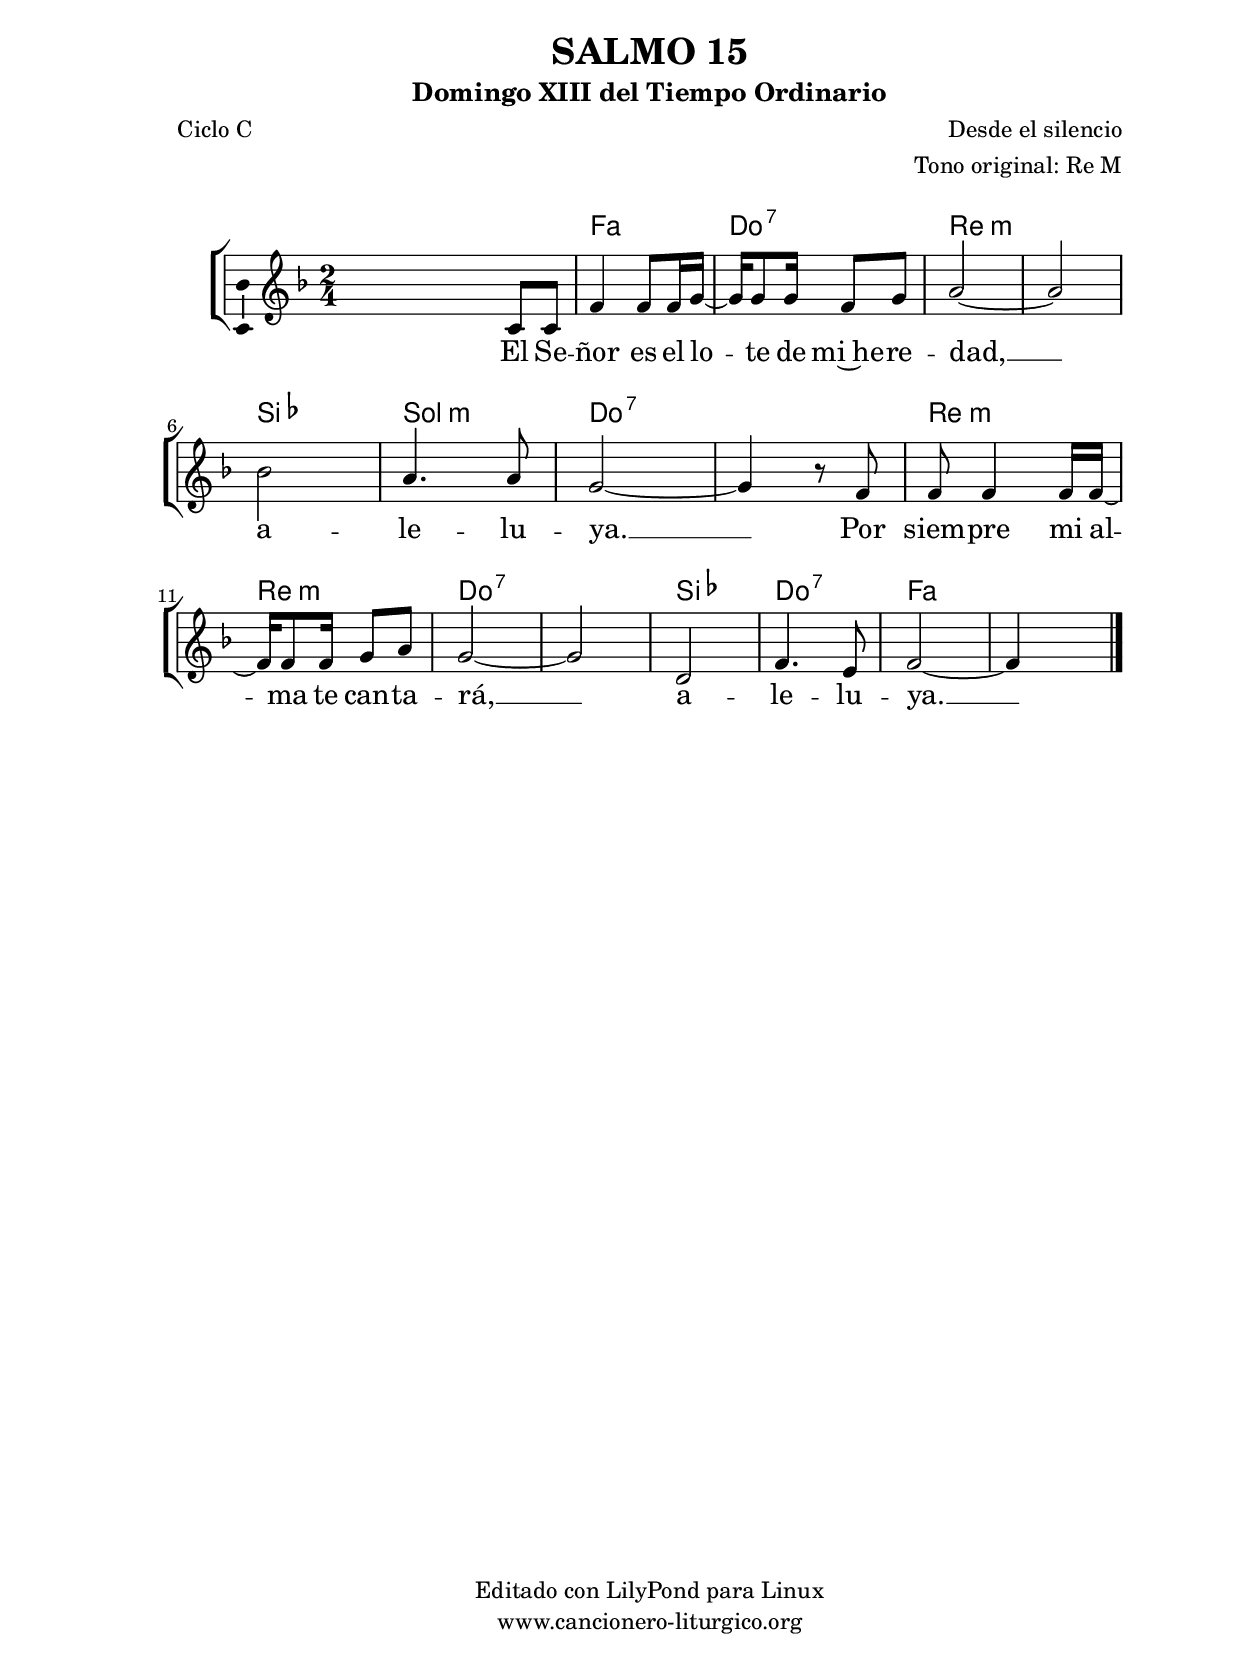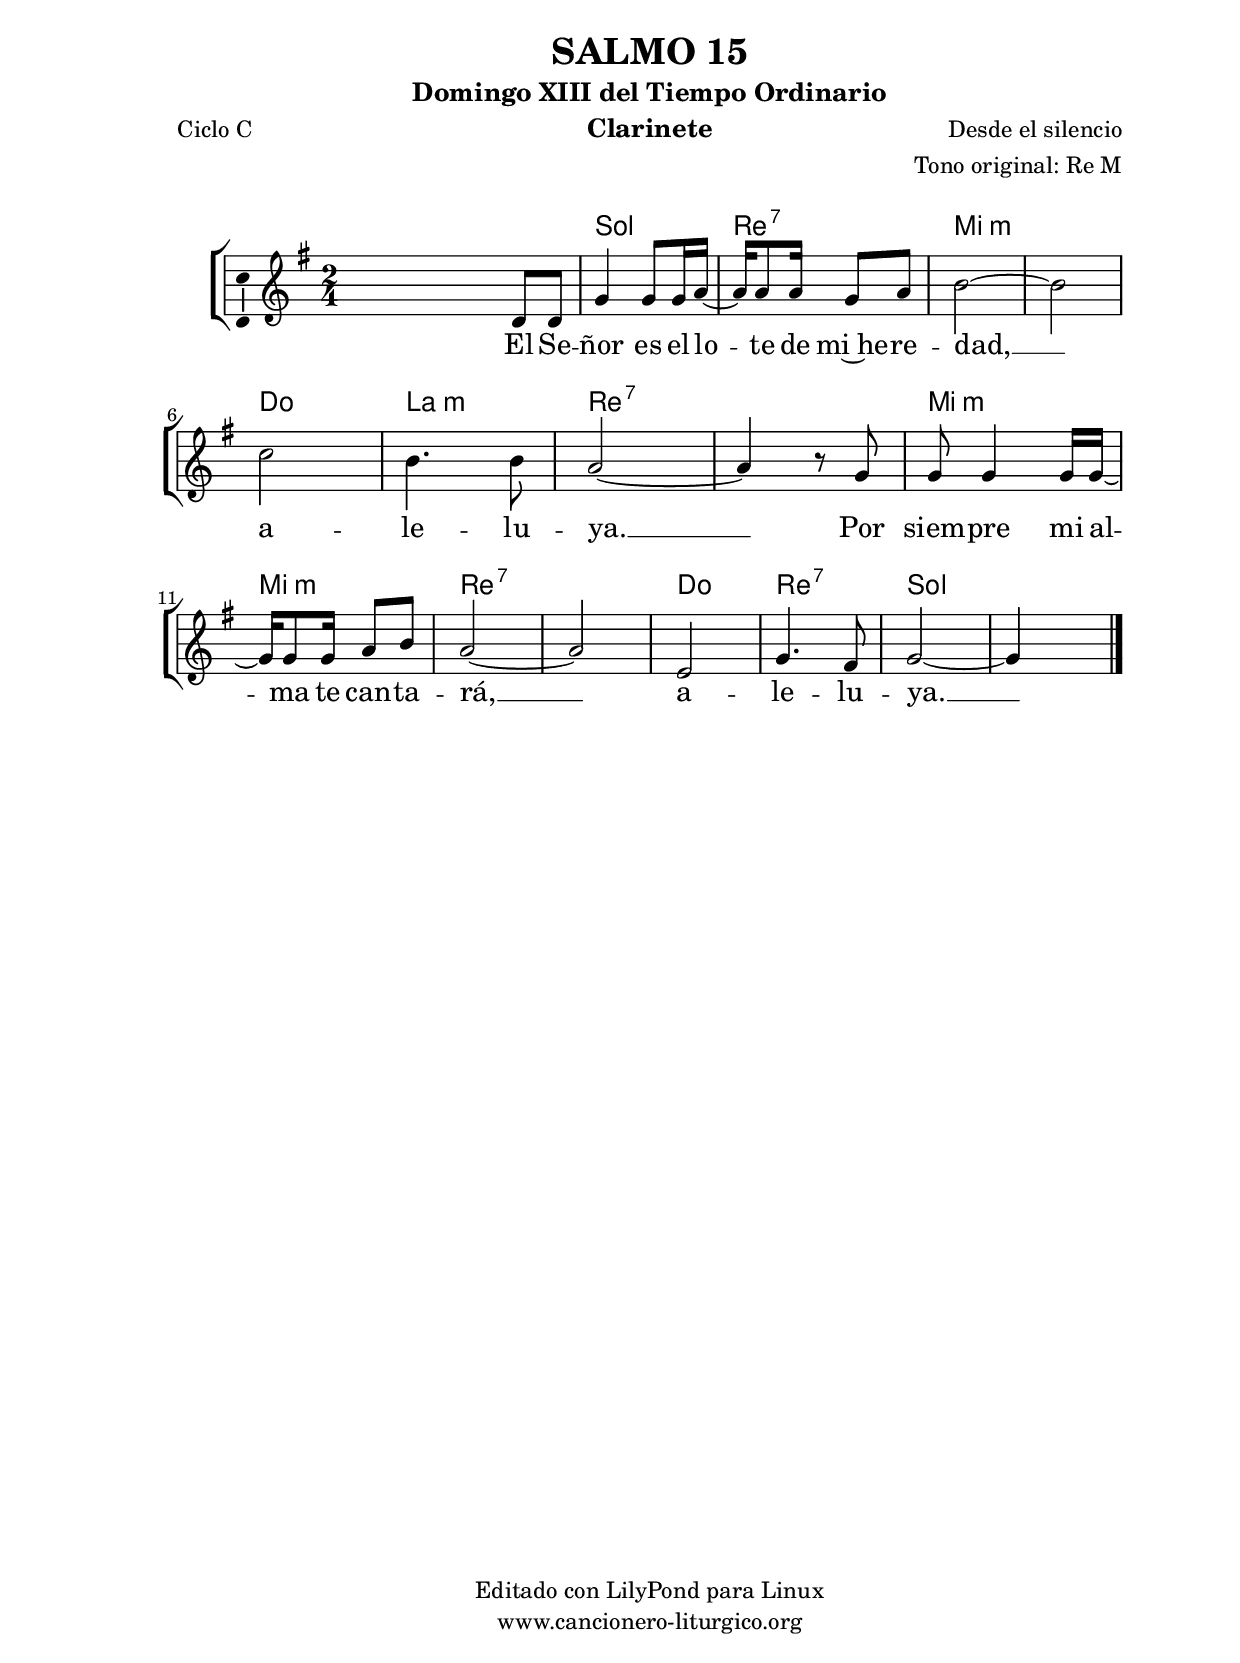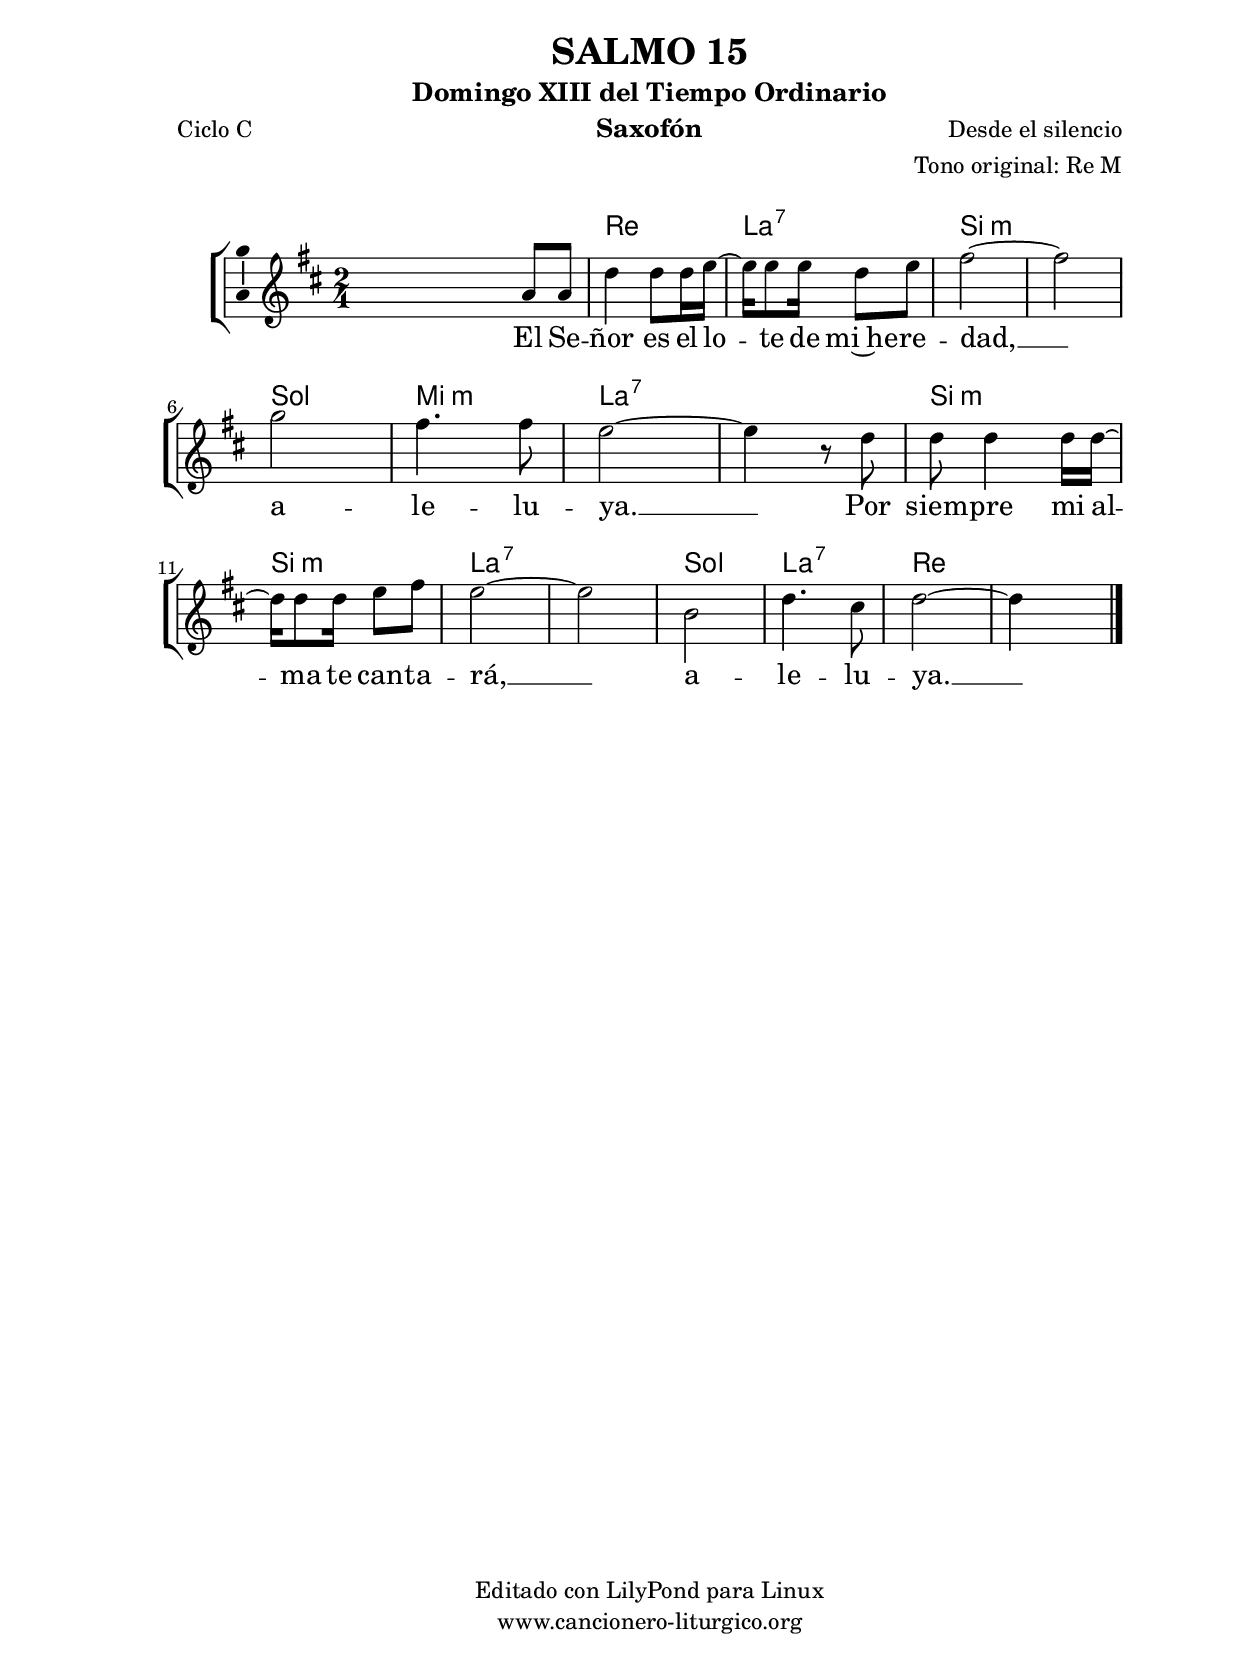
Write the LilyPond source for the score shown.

%
%para convertir .midi en .wav:
%timidity filename.midi -Ow -o finename.wav
%
%
%Para convertir de .wav a .mp3:
%lame -h -m j filename.wav
%
%
%para escuchar el midi:
%timidity nombrefichero.midi
%


%versión de lilypond para la que se ha escrito esta partitura:
\version "2.16.0"

	%Tamaño papel
	#(set-default-paper-size "a4")
	%Tamaño partitura
	#(set-global-staff-size 20)
	%No responde al pulsar sobre una nota
	#(ly:set-option 'point-and-click #f)

%parámetros del encabezamiento:
\header {
	title = "SALMO 15"
	subtitle = "Domingo XIII del Tiempo Ordinario"
	composer = "Desde el silencio"
	poet = "Ciclo C"
	meter = ""
	arranger = "Tono original: Re M"
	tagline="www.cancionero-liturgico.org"
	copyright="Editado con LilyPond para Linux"
	tiempo = "Ordinario"
	usos = "Salmo"
	letra = "El Señor es el lote de mi heredad, aleluya."
	}

%parámetros asociados al papel:
\paper  {
	oddHeaderMarkup = \markup {\fill-line { \on-the-fly #not-first-page \fromproperty #'header:title \on-the-fly #not-first-page \fromproperty #'header:composer }}
	evenHeaderMarkup = \markup {\fill-line { \fromproperty #'header:composer \fromproperty #'header:title }}
	#(set-paper-size "a4")
	print-page-number = ##f
	first-page-number = 1
	print-first-page-number = ##f
%	head-separation = 3.0 \cm
	top-margin = 2.0 \cm
	bottom-margin = 0.5\cm
%%%	bottom-margin = -1.0\cm
	left-margin = 3.0 \cm
	line-width = 16.0 \cm 
	indent = 8\mm
	interscoreline = 2.\mm
	between-system-space = 15\mm
%	para que las partituras no llenen la hoja:
	ragged-bottom = ##t
%	idem para la última hoja:
	ragged-last-bottom = ##f
%	para que las partituras llenen el ancho del papel:
	ragged-last = ##f
	after-title-space = 2.5 \cm
%page-count=1
%system-count=3

	%Flexible Vertical Spacing
%	markup-markup-spacing =
%	#'((basic-distance . 15) (minimum-distance . 15) (padding . 3))
	markup-system-spacing =
	#'((basic-distance . 15) (minimum-distance . 15) (padding . 3))
	system-system-spacing =
	#'((basic-distance . 15) (minimum-distance . 15) (padding . 3))
	score-system-spacing =
	#'((basic-distance . 15) (minimum-distance . 15) (padding . 5))
%	top-system-spacing = % header
%	#'((basic-distance . 8) (minimum-distance . 0) (padding . 3))
%	top-markup-spacing =
%	#'((basic-distance . 20) (minimum-distance . 20) (padding . 3))
	last-bottom-spacing = % footer
	#'((basic-distance . 5) (minimum-distance . 5) (padding . 3))
%	score-markup-spacing =
%	#'((basic-distance . 16) (minimum-distance . 13) (padding . 3))

	}


%parámetros que afectan a toda la partitura:
global =  {
	%clave de sol (G):
	\clef G
	%armadura:
	\transpose d f
	\key d \major
	\tempo 4=70
	\set Score.tempoHideNote = ##t
	}


acordes = {
	\italianChords
	\chordmode {
	\transpose d f
{
s2
d2 a:7 b:m b:m g e:m a:7 a:7
b:m b:m a:7 a:7 g a:7 d
s2
	}
	}
}


melodia = 
	\transpose d f
{
	\relative c'{
	\time 2/4

s4 a8 a
d4 d8 d16 e~
e16 e8 e16 d8 e
fis2~
fis2

\break

g2
fis4. fis8
e2~
e4 r8 d8
d8 d4 d16 d~

\break

d16 d8 d16 e8 fis
e2~
e2
b2
d4. cis8
d2~
d4 s4

	\bar "|."
	}
	}


texto = \lyricmode {
El Se -- ñor es el lo -- te de mi~he -- re -- dad, __
a -- le -- lu -- ya. __
Por siem -- pre mi al -- ma te can -- ta -- rá, __
a -- le -- lu -- ya. __
	}


acordesStaff = \context ChordNames = acordesStaff <<
	\set chordChanges = ##t
	\acordes
	>>


vozStaff = \context Voice = vozStaff
\with {\consists "Ambitus_engraver"}
<<
%	\set Staff.instrumentName = ""
%	\set Staff.shortInstrumentName = ""
%	\set Staff.midiInstrument = #"clarinet"
%	\set Staff.midiInstrument = #"cello"
%	\set Staff.midiInstrument = #"flute"
	\set Staff.midiInstrument = #"electric guitar (jazz)"
%	\set Staff.midiInstrument = #"english horn"
%	\set Staff.midiInstrument = #"violin"
%	\set Staff.midiInstrument = #"glockenspiel"
	\set Staff.midiMinimumVolume = #0.7
	\set Staff.midiMaximumVolume = #0.9
	\global
	\melodia
	>>

textoStaff = \context Lyrics = textoStaff <<
	\lyricsto vozStaff \texto
	>>

\book {
	\score {
		\context ChoirStaff {
			\override StaffGroup.SystemStartBracket #'collapse-height = #1
			\override Score.SystemStartBar #'collapse-height = #1
			<<
			\acordesStaff
			\vozStaff
			\textoStaff
			>>
			}
		\layout {
	    		\context {
				\Lyrics
				\override LyricText #'font-size = #2
				}
	   		 \context {
				\Score
				%fontSize = #3
				\override StaffSymbol #'staff-space = #(magstep +3)
				%\override Beam #'thickness = #0.55
				%\override SpacingSpanner #'spacing-increment = #1.0
				%\override Slur #'height-limit = #1.5
				}
			}
		}
	\score {
		\unfoldRepeats
		\context ChoirStaff {
			<<
			\acordesStaff
			\vozStaff
			>>
			}
		\midi {
	  		\context {
	  			\Score
				tempoWholesPerMinute = #(ly:make-moment 70 4)
				}
			}
		}
	}

%Partitura para clarinete
#(define output-suffix "C")
\book {
	\header{
		instrument = "Clarinete"
		}
	\score {
		\context ChoirStaff {
			\override StaffGroup.SystemStartBracket #'collapse-height = #1
			\override Score.SystemStartBar #'collapse-height = #1
\transpose c d
			<<
			\acordesStaff
			\vozStaff
			\textoStaff
			>>
			}
		\layout {
	    		\context {
				\Lyrics
				\override LyricText #'font-size = #2
				}
	   		 \context {
				\Score
				%fontSize = #3
				\override StaffSymbol #'staff-space = #(magstep +3)
				%\override Beam #'thickness = #0.55
				%\override SpacingSpanner #'spacing-increment = #1.0
				%\override Slur #'height-limit = #1.5
				}
			}
		}
	}

%Partitura para saxofón
#(define output-suffix "S")
\book {
	\header{
		instrument = "Saxofón"
		}
	\score {
		\context ChoirStaff {
			\override StaffGroup.SystemStartBracket #'collapse-height = #1
			\override Score.SystemStartBar #'collapse-height = #1
\transpose c a
			<<
			\acordesStaff
			\vozStaff
			\textoStaff
			>>
			}
		\layout {
	    		\context {
				\Lyrics
				\override LyricText #'font-size = #2
				}
	   		 \context {
				\Score
				%fontSize = #3
				\override StaffSymbol #'staff-space = #(magstep +3)
				%\override Beam #'thickness = #0.55
				%\override SpacingSpanner #'spacing-increment = #1.0
				%\override Slur #'height-limit = #1.5
				}
			}
		}
	}

